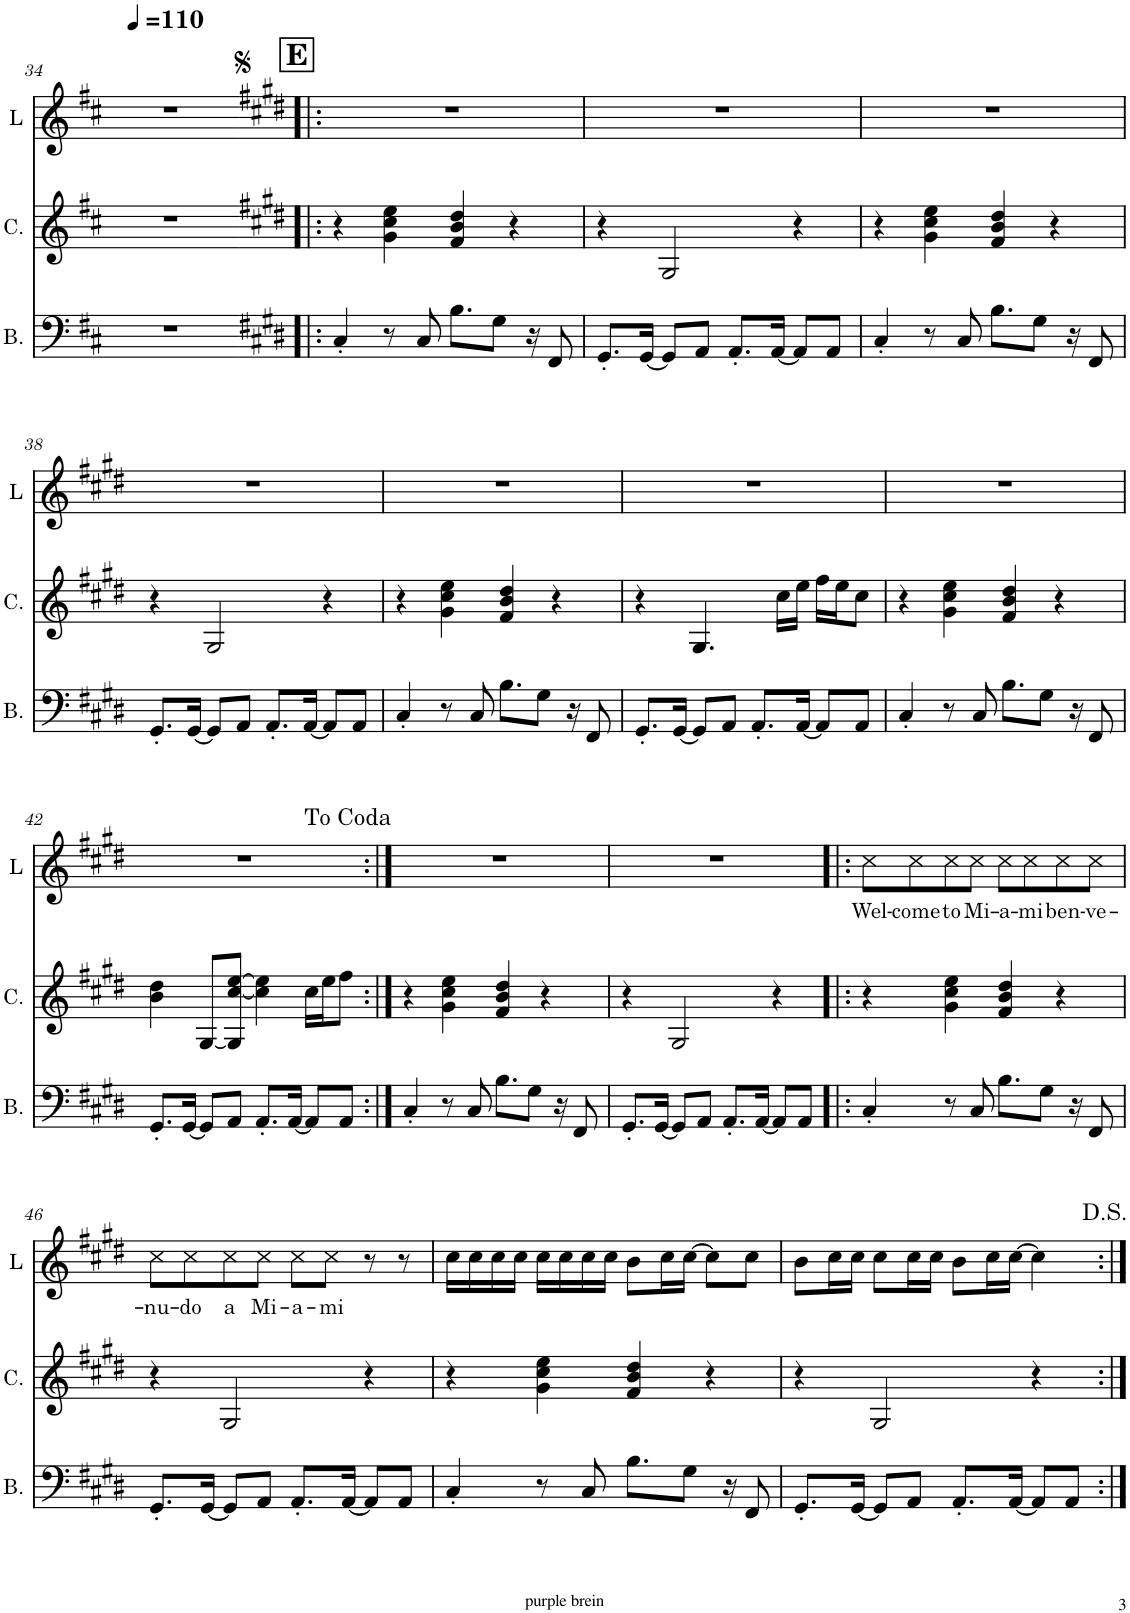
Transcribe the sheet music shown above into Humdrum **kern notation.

**kern	**kern	**kern	**text
*part3	*part2	*part1	*part1
*staff3	*staff2	*staff1	*staff1
*I"Bass	*I"Chords	*I"Lead	*
*I'B.	*I'C.	*I'L	*
!!LO:PB:g=z
*clefF4	*clefG2	*clefG2	*
*	*Trd1c2	*Trd1c2	*
*k[f#c#]	*k[f#c#]	*k[f#c#]	*
*M4/4	*M4/4	*M4/4	*
*MM110	*MM110	*MM110	*
=34	=34	=34	=34
1r	1r	1r	.
!!LO:REH:place=s1:a:B:cj:fs=14:t=E
=35!|:	=35!|:	=35!|:	=35!|:
*k[f#c#g#d#]	*k[f#c#g#d#]	*k[f#c#g#d#]	*
4C#'/	4r	1r	.
8r	4g#\ 4cc#\ 4ee\	.	.
8C#/	.	.	.
8.B\L	4f#/ 4b/ 4dd#/	.	.
8G#\J	.	.	.
.	4r	.	.
16r	.	.	.
8FF#/	.	.	.
=36	=36	=36	=36
8.GG#'/L	4r	1r	.
[16GG#/Jk	.	.	.
8GG#/L]	2G#/	.	.
8AA/J	.	.	.
8.AA'/L	.	.	.
[16AA/Jk	.	.	.
8AA/L]	4r	.	.
8AA/J	.	.	.
=37	=37	=37	=37
4C#'/	4r	1r	.
8r	4g#\ 4cc#\ 4ee\	.	.
8C#/	.	.	.
8.B\L	4f#/ 4b/ 4dd#/	.	.
8G#\J	.	.	.
.	4r	.	.
16r	.	.	.
8FF#/	.	.	.
!!LO:LB:g=z
=38	=38	=38	=38
8.GG#'/L	4r	1r	.
[16GG#/Jk	.	.	.
8GG#/L]	2G#/	.	.
8AA/J	.	.	.
8.AA'/L	.	.	.
[16AA/Jk	.	.	.
8AA/L]	4r	.	.
8AA/J	.	.	.
=39	=39	=39	=39
4C#'/	4r	1r	.
8r	4g#\ 4cc#\ 4ee\	.	.
8C#/	.	.	.
8.B\L	4f#/ 4b/ 4dd#/	.	.
8G#\J	.	.	.
.	4r	.	.
16r	.	.	.
8FF#/	.	.	.
=40	=40	=40	=40
8.GG#'/L	4r	1r	.
[16GG#/Jk	.	.	.
8GG#/L]	4.G#/	.	.
8AA/J	.	.	.
8.AA'/L	.	.	.
.	16cc#\LL	.	.
[16AA/Jk	16ee\JJ	.	.
8AA/L]	16ff#\LL	.	.
.	16ee\J	.	.
8AA/J	8cc#\J	.	.
=41	=41	=41	=41
4C#'/	4r	1r	.
8r	4g#\ 4cc#\ 4ee\	.	.
8C#/	.	.	.
8.B\L	4f#/ 4b/ 4dd#/	.	.
8G#\J	.	.	.
.	4r	.	.
16r	.	.	.
8FF#/	.	.	.
!!LO:LB:g=z
=42	=42	=42	=42
8.GG#'/L	4b\ 4dd#\	1r	.
[16GG#/Jk	.	.	.
8GG#/L]	[8G#/L	.	.
8AA/J	8G#/] [8cc#/ [8ee/J	.	.
8.AA'/L	4cc#\] 4ee\]	.	.
[16AA/Jk	.	.	.
8AA/L]	16cc#\LL	.	.
.	16ee\J	.	.
8AA/J	8ff#\J	.	.
=43:|!	=43:|!	=43:|!	=43:|!
4C#'/	4r	1r	.
8r	4g#\ 4cc#\ 4ee\	.	.
8C#/	.	.	.
8.B\L	4f#/ 4b/ 4dd#/	.	.
8G#\J	.	.	.
.	4r	.	.
16r	.	.	.
8FF#/	.	.	.
=44	=44	=44	=44
8.GG#'/L	4r	1r	.
[16GG#/Jk	.	.	.
8GG#/L]	2G#/	.	.
8AA/J	.	.	.
8.AA'/L	.	.	.
[16AA/Jk	.	.	.
8AA/L]	4r	.	.
8AA/J	.	.	.
=45!|:	=45!|:	=45!|:	=45!|:
!	!	!	!LO:LY:b
4C#'/	4r	8cc#\L	Wel-
!	!	!	!LO:LY:b
.	.	8cc#\	-come
!	!	!	!LO:LY:b
8r	4g#\ 4cc#\ 4ee\	8cc#\	to
!	!	!	!LO:LY:b
8C#/	.	8cc#\J	Mi-
!	!	!	!LO:LY:b
8.B\L	4f#/ 4b/ 4dd#/	8cc#\L	-a-
!	!	!	!LO:LY:b
.	.	8cc#\	-mi
8G#\J	.	.	.
!	!	!	!LO:LY:b
.	4r	8cc#\	ben-
16r	.	.	.
!	!	!	!LO:LY:b
8FF#/	.	8cc#\J	-ve-
!!LO:LB:g=z
=46	=46	=46	=46
!	!	!	!LO:LY:b
8.GG#'/L	4r	8cc#\L	-nu-
!	!	!	!LO:LY:b
.	.	8cc#\	-do
[16GG#/Jk	.	.	.
!	!	!	!LO:LY:b
8GG#/L]	2G#/	8cc#\	a
!	!	!	!LO:LY:b
8AA/J	.	8cc#\J	Mi-
!	!	!	!LO:LY:b
8.AA'/L	.	8cc#\L	-a-
!	!	!	!LO:LY:b
.	.	8cc#\J	-mi
[16AA/Jk	.	.	.
8AA/L]	4r	8r	.
8AA/J	.	8r	.
=47	=47	=47	=47
4C#'/	4r	16cc#\LL	.
.	.	16cc#\	.
.	.	16cc#\	.
.	.	16cc#\JJ	.
8r	4g#\ 4cc#\ 4ee\	16cc#\LL	.
.	.	16cc#\	.
8C#/	.	16cc#\	.
.	.	16cc#\JJ	.
8.B\L	4f#/ 4b/ 4dd#/	8b\L	.
.	.	16cc#\L	.
8G#\J	.	[16cc#\JJ	.
.	4r	8cc#\L]	.
16r	.	.	.
8FF#/	.	8cc#\J	.
=48	=48	=48	=48
8.GG#'/L	4r	8b\L	.
.	.	16cc#\L	.
[16GG#/Jk	.	16cc#\JJ	.
8GG#/L]	2G#/	8cc#\L	.
8AA/J	.	16cc#\L	.
.	.	16cc#\JJ	.
8.AA'/L	.	8b\L	.
.	.	16cc#\L	.
[16AA/Jk	.	[16cc#\JJ	.
8AA/L]	4r	4cc#\]	.
8AA/J	.	.	.
=:|!	=:|!	=:|!	=:|!
*-	*-	*-	*-
